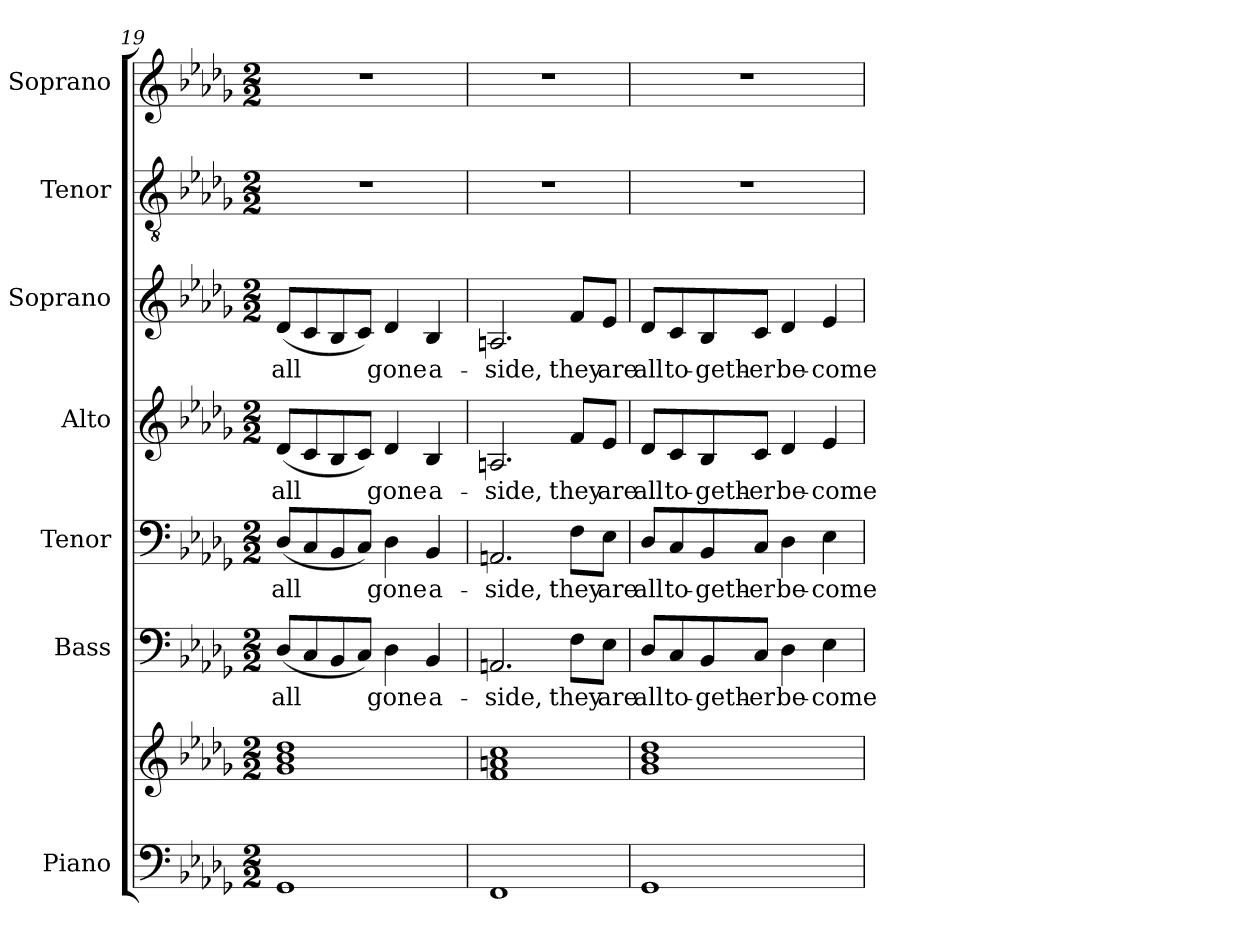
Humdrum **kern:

**kern	**kern	**kern	**text	**kern	**text	**kern	**text	**kern	**text	**kern	**kern
*part7	*part7	*part6	*part6	*part5	*part5	*part4	*part4	*part3	*part3	*part2	*part1
*staff8	*staff7	*staff6	*staff6	*staff5	*staff5	*staff4	*staff4	*staff3	*staff3	*staff2	*staff1
*I"Piano	*	*I"Bass	*	*I"Tenor	*	*I"Alto	*	*I"Soprano	*	*I"Tenor	*I"Soprano
*I'Pno.	*	*I'B.	*	*I'T.	*	*I'A.	*	*I'S.	*	*I'T.	*I'S.
*clefF4	*clefG2	*clefF4	*	*clefF4	*	*clefG2	*	*clefG2	*	*clefGv2	*clefG2
*	*	*	*	*	*	*	*	*	*	*ITrd7c12	*
*k[b-e-a-d-g-]	*k[b-e-a-d-g-]	*k[b-e-a-d-g-]	*	*k[b-e-a-d-g-]	*	*k[b-e-a-d-g-]	*	*k[b-e-a-d-g-]	*	*k[b-e-a-d-g-]	*k[b-e-a-d-g-]
*D-:	*D-:	*D-:	*	*D-:	*	*D-:	*	*D-:	*	*D-:	*D-:
*M2/2	*M2/2	*M2/2	*	*M2/2	*	*M2/2	*	*M2/2	*	*M2/2	*M2/2
=19	=19	=19	=19	=19	=19	=19	=19	=19	=19	=19	=19
!	!	!	!LO:LY:b:color=#000000	!	!	!	!	!	!	!	!
!	!	!	!	!	!LO:LY:b:color=#000000	!	!	!	!	!	!
!	!	!	!	!	!	!	!LO:LY:b:color=#000000	!	!	!	!
!	!	!	!	!	!	!	!	!	!LO:LY:b:color=#000000	!	!
1GG-i	1g-i 1b-i 1dd-i	(8D-i/L	all	(8D-i/L	all	(8d-i/L	all	(8d-i/L	all	1r	1r
.	.	8Ci/	.	8Ci/	.	8ci/	.	8ci/	.	.	.
.	.	8BB-i/	.	8BB-i/	.	8B-i/	.	8B-i/	.	.	.
.	.	8Ci/J)	.	8Ci/J)	.	8ci/J)	.	8ci/J)	.	.	.
!	!	!	!LO:LY:b:color=#000000	!	!	!	!	!	!	!	!
!	!	!	!	!	!LO:LY:b:color=#000000	!	!	!	!	!	!
!	!	!	!	!	!	!	!LO:LY:b:color=#000000	!	!	!	!
!	!	!	!	!	!	!	!	!	!LO:LY:b:color=#000000	!	!
.	.	4D-i\	gone	4D-i\	gone	4d-i/	gone	4d-i/	gone	.	.
!	!	!	!LO:LY:b:color=#000000	!	!	!	!	!	!	!	!
!	!	!	!	!	!LO:LY:b:color=#000000	!	!	!	!	!	!
!	!	!	!	!	!	!	!LO:LY:b:color=#000000	!	!	!	!
!	!	!	!	!	!	!	!	!	!LO:LY:b:color=#000000	!	!
.	.	4BB-i/	a-	4BB-i/	a-	4B-i/	a-	4B-i/	a-	.	.
=20	=20	=20	=20	=20	=20	=20	=20	=20	=20	=20	=20
!	!	!	!LO:LY:b:color=#000000	!	!	!	!	!	!	!	!
!	!	!	!	!	!LO:LY:b:color=#000000	!	!	!	!	!	!
!	!	!	!	!	!	!	!LO:LY:b:color=#000000	!	!	!	!
!	!	!	!	!	!	!	!	!	!LO:LY:b:color=#000000	!	!
1FFi	1fi 1ani 1cci	2.AAni/	-side,	2.AAni/	-side,	2.Ani/	-side,	2.Ani/	-side,	1r	1r
!	!	!	!LO:LY:b:color=#000000	!	!	!	!	!	!	!	!
!	!	!	!	!	!LO:LY:b:color=#000000	!	!	!	!	!	!
!	!	!	!	!	!	!	!LO:LY:b:color=#000000	!	!	!	!
!	!	!	!	!	!	!	!	!	!LO:LY:b:color=#000000	!	!
.	.	8Fi\L	they	8Fi\L	they	8fi/L	they	8fi/L	they	.	.
!	!	!	!LO:LY:b:color=#000000	!	!	!	!	!	!	!	!
!	!	!	!	!	!LO:LY:b:color=#000000	!	!	!	!	!	!
!	!	!	!	!	!	!	!LO:LY:b:color=#000000	!	!	!	!
!	!	!	!	!	!	!	!	!	!LO:LY:b:color=#000000	!	!
.	.	8E-i\J	are	8E-i\J	are	8e-i/J	are	8e-i/J	are	.	.
!!LO:PB:g=z
=21	=21	=21	=21	=21	=21	=21	=21	=21	=21	=21	=21
!	!	!	!LO:LY:b:color=#000000	!	!	!	!	!	!	!	!
!	!	!	!	!	!LO:LY:b:color=#000000	!	!	!	!	!	!
!	!	!	!	!	!	!	!LO:LY:b:color=#000000	!	!	!	!
!	!	!	!	!	!	!	!	!	!LO:LY:b:color=#000000	!	!
1GG-i	1g-i 1b-i 1dd-i	8D-i/L	all	8D-i/L	all	8d-i/L	all	8d-i/L	all	1r	1r
!	!	!	!LO:LY:b:color=#000000	!	!	!	!	!	!	!	!
!	!	!	!	!	!LO:LY:b:color=#000000	!	!	!	!	!	!
!	!	!	!	!	!	!	!LO:LY:b:color=#000000	!	!	!	!
!	!	!	!	!	!	!	!	!	!LO:LY:b:color=#000000	!	!
.	.	8Ci/	to-	8Ci/	to-	8ci/	to-	8ci/	to-	.	.
!	!	!	!LO:LY:b:color=#000000	!	!	!	!	!	!	!	!
!	!	!	!	!	!LO:LY:b:color=#000000	!	!	!	!	!	!
!	!	!	!	!	!	!	!LO:LY:b:color=#000000	!	!	!	!
!	!	!	!	!	!	!	!	!	!LO:LY:b:color=#000000	!	!
.	.	8BB-i/	-geth-	8BB-i/	-geth-	8B-i/	-geth-	8B-i/	-geth-	.	.
!	!	!	!LO:LY:b:color=#000000	!	!	!	!	!	!	!	!
!	!	!	!	!	!LO:LY:b:color=#000000	!	!	!	!	!	!
!	!	!	!	!	!	!	!LO:LY:b:color=#000000	!	!	!	!
!	!	!	!	!	!	!	!	!	!LO:LY:b:color=#000000	!	!
.	.	8Ci/J	-er	8Ci/J	-er	8ci/J	-er	8ci/J	-er	.	.
!	!	!	!LO:LY:b:color=#000000	!	!	!	!	!	!	!	!
!	!	!	!	!	!LO:LY:b:color=#000000	!	!	!	!	!	!
!	!	!	!	!	!	!	!LO:LY:b:color=#000000	!	!	!	!
!	!	!	!	!	!	!	!	!	!LO:LY:b:color=#000000	!	!
.	.	4D-i\	be-	4D-i\	be-	4d-i/	be-	4d-i/	be-	.	.
!	!	!	!LO:LY:b:color=#000000	!	!	!	!	!	!	!	!
!	!	!	!	!	!LO:LY:b:color=#000000	!	!	!	!	!	!
!	!	!	!	!	!	!	!LO:LY:b:color=#000000	!	!	!	!
!	!	!	!	!	!	!	!	!	!LO:LY:b:color=#000000	!	!
.	.	4E-i\	-come	4E-i\	-come	4e-i/	-come	4e-i/	-come	.	.
=	=	=	=	=	=	=	=	=	=	=	=
*-	*-	*-	*-	*-	*-	*-	*-	*-	*-	*-	*-
